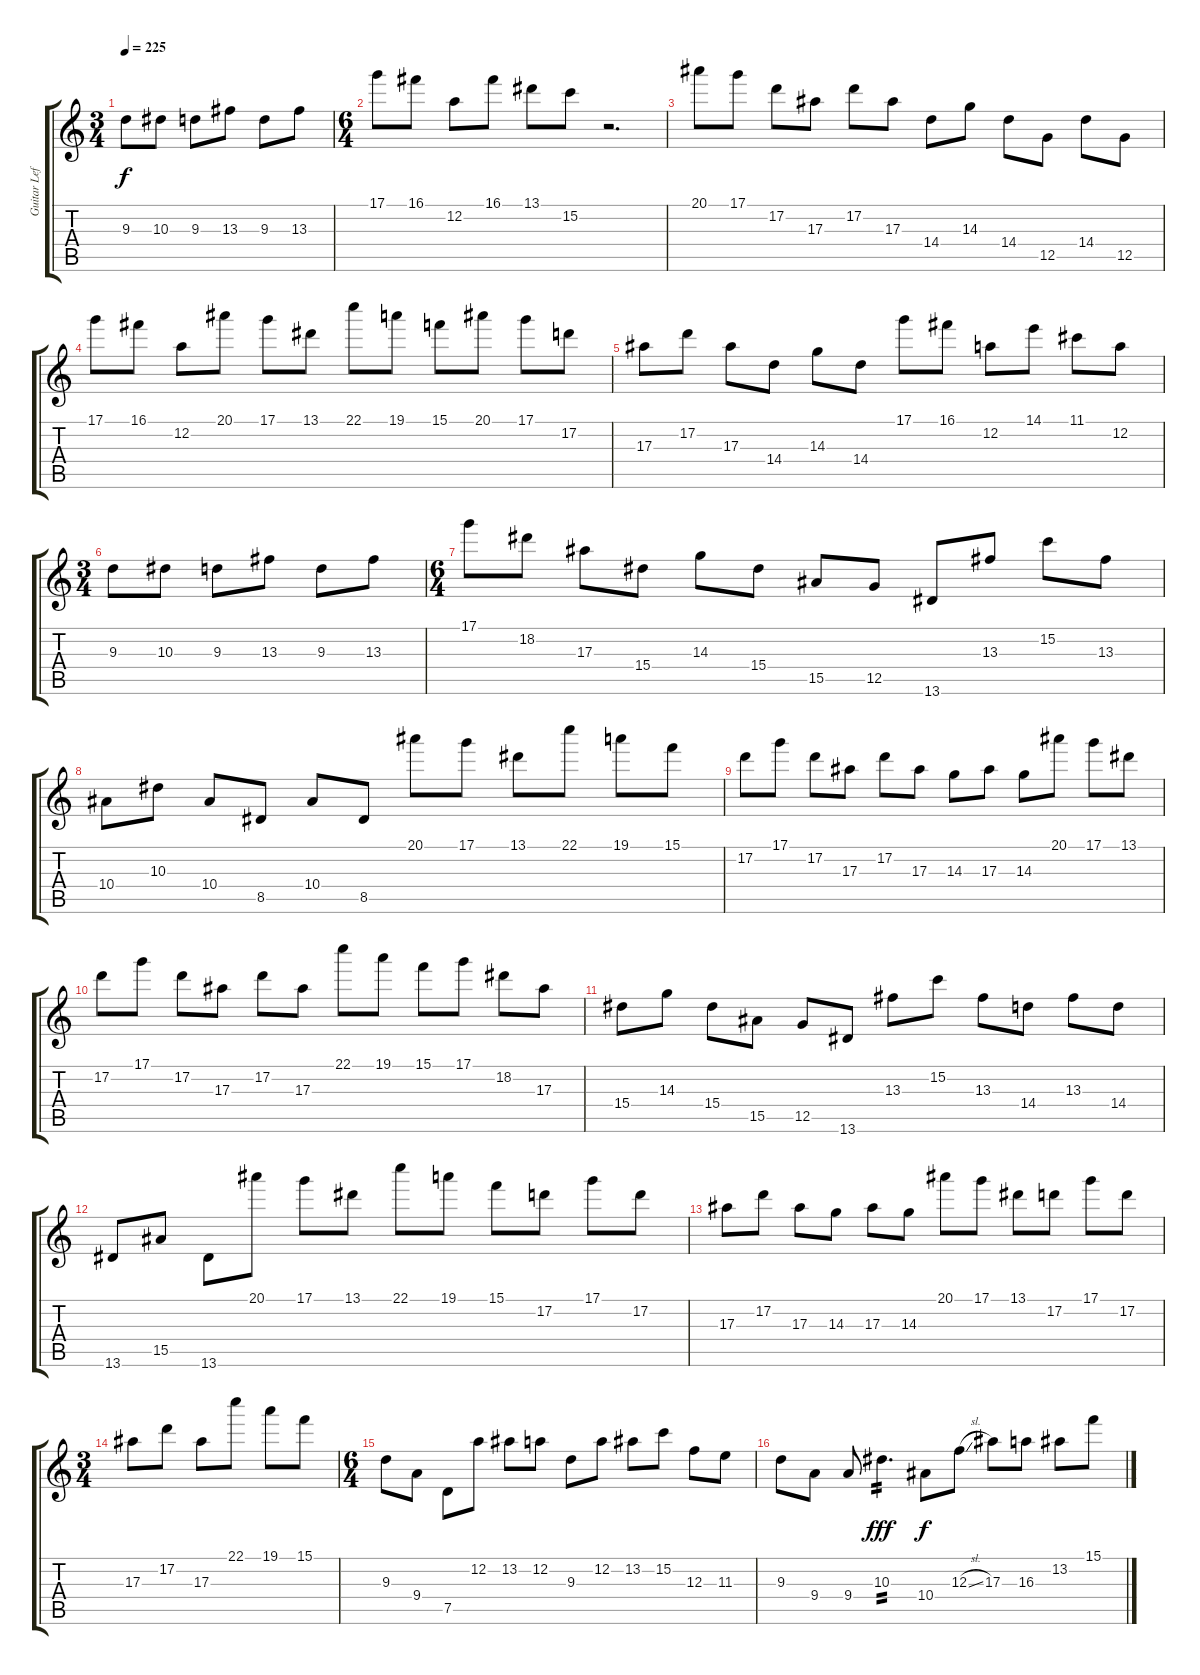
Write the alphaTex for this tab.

\track ("Guitar Left" "Guitar Lef") {instrument distortionguitar}
\staff {score tabs}
\tuning (D4 A3 F3 C3 G2 D2) {hide}
\ts (3 4)
\tempo 225
\clef g2
\ks c
9.3.8{dy f} 10.3.8 9.3.8 13.3.8 9.3.8 13.3.8 |
\ts (6 4)
17.1.8 16.1.8 12.2.8 16.1.8 13.1.8 15.2.8 r.2{d} |
20.1.8 17.1.8 17.2.8 17.3.8 17.2.8 17.3.8 14.4.8 14.3.8 14.4.8 12.5.8 14.4.8 12.5.8 |
17.1.8 16.1.8 12.2.8 20.1.8 17.1.8 13.1.8 22.1.8 19.1.8 15.1.8 20.1.8 17.1.8 17.2.8 |
17.3.8 17.2.8 17.3.8 14.4.8 14.3.8 14.4.8 17.1.8 16.1.8 12.2.8 14.1.8 11.1.8 12.2.8 |
\ts (3 4)
9.3.8 10.3.8 9.3.8 13.3.8 9.3.8 13.3.8 |
\ts (6 4)
17.1.8 18.2.8 17.3.8 15.4.8 14.3.8 15.4.8 15.5.8 12.5.8 13.6.8 13.3.8 15.2.8 13.3.8 |
10.4.8 10.3.8 10.4.8 8.5.8 10.4.8 8.5.8 20.1.8 17.1.8 13.1.8 22.1.8 19.1.8 15.1.8 |
17.2.8 17.1.8 17.2.8 17.3.8 17.2.8 17.3.8 14.3.8 17.3.8 14.3.8 20.1.8 17.1.8 13.1.8 |
17.2.8 17.1.8 17.2.8 17.3.8 17.2.8 17.3.8 22.1.8 19.1.8 15.1.8 17.1.8 18.2.8 17.3.8 |
15.4.8 14.3.8 15.4.8 15.5.8 12.5.8 13.6.8 13.3.8 15.2.8 13.3.8 14.4.8 13.3.8 14.4.8 |
13.6.8 15.5.8 13.6.8 20.1.8 17.1.8 13.1.8 22.1.8 19.1.8 15.1.8 17.2.8 17.1.8 17.2.8 |
17.3.8 17.2.8 17.3.8 14.3.8 17.3.8 14.3.8 20.1.8 17.1.8 13.1.8 17.2.8 17.1.8 17.2.8 |
\ts (3 4)
17.3.8 17.2.8 17.3.8 22.1.8 19.1.8 15.1.8 |
\ts (6 4)
9.3.8 9.4.8 7.5.8 12.2.8 13.2.8 12.2.8 9.3.8 12.2.8 13.2.8 15.2.8 12.3.8 11.3.8 |
9.3.8 9.4.8 9.4.8 10.3.4{d tp 2 dy fff} 10.4.8{dy f} 12.3{sl}.8 17.3.8 16.3.8 13.2.8 15.1.8
